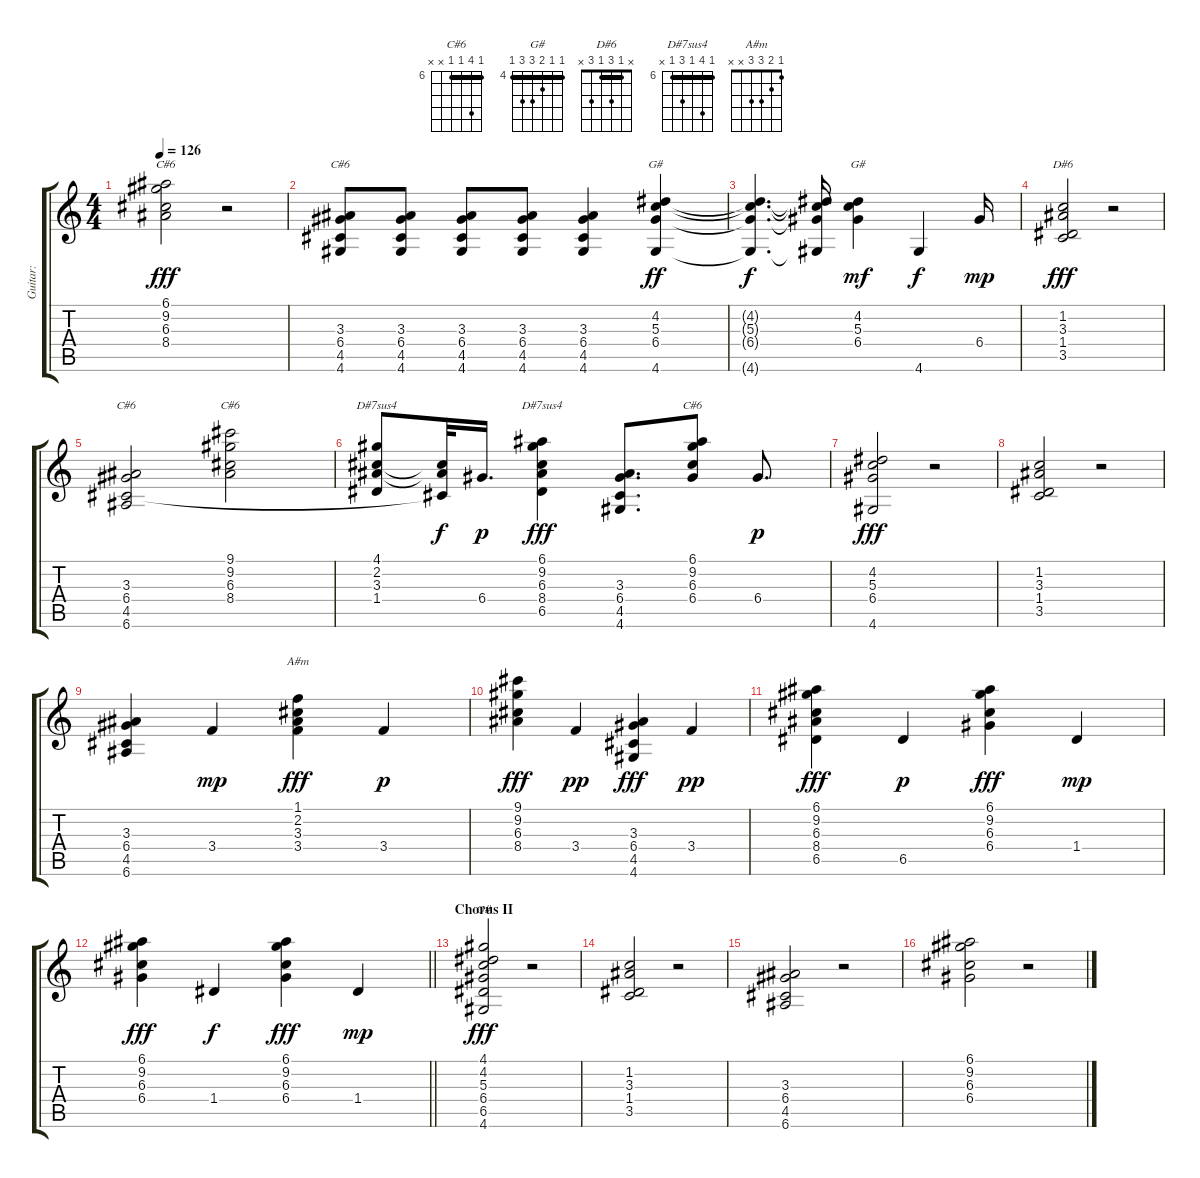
\track ("Guitar:" "Guitar:") {instrument electricguitarjazz}
\staff {score tabs}
\tuning (E4 B3 G3 D3 A2 E2) {hide}
\chord ("C#6" 6 9 6 8 x x) {firstfret 6 barre 6}
\chord ("C#6" x x 3 6 4 4) {firstfret 3}
\chord ("G#" x 4 5 6 x 4) {firstfret 4 barre 4}
\chord ("G#" x 4 5 6 x x) {firstfret 4}
\chord ("D#6" x 1 3 1 3 x) {barre 1}
\chord ("C#6" x x 3 6 4 6) {firstfret 3}
\chord ("C#6" 9 9 6 8 x x) {firstfret 6 barre 9}
\chord ("D#7sus4" 4 2 3 1 x x)
\chord ("D#7sus4" 6 9 6 8 6 x) {firstfret 6 barre 6}
\chord ("C#6" 6 9 6 6 x x) {firstfret 6 barre 6}
\chord ("A#m" 1 2 3 3 x x)
\chord ("G#" 4 4 5 6 6 4) {firstfret 4 barre 4}
\ts (4 4)
\tempo 126
\clef g2
\ks c
(6.1 9.2 6.3 8.4).2{ch "C#6" dy fff} r.2 |
(3.3 6.4 4.5 4.6).8{ch "C#6"} (3.3 6.4 4.5 4.6).8 (3.3 6.4 4.5 4.6).8 (3.3 6.4 4.5 4.6).8 (3.3 6.4 4.5 4.6).4 (4.2 5.3 6.4 4.6).4{ch "G#" dy ff} |
(4.2{t} 5.3{t} 6.4{t} 4.6{t}).4{d dy f} (4.2{t} 5.3{t} 6.4{t} 4.6{t}).16 (4.2 5.3 6.4).4{ch "G#" dy mf} 4.6.4{dy f} 6.4.16{dy mp} |
(1.2 3.3 1.4 3.5).2{ch "D#6" dy fff} r.2 |
(3.3 6.4 4.5 6.6).2{ch "C#6"} (9.1 9.2 6.3 8.4).2{ch "C#6"} |
(4.1 2.2 3.3 1.4).8{ch "D#7sus4"} (2.2{t} 3.3{t} 4.5{t}).32{dy f} 6.4.16{d dy p} (6.1 9.2 6.3 8.4 6.5).4{ch "D#7sus4" dy fff} (3.3 6.4 4.5 4.6).8{d} (6.1 9.2 6.3 6.4).8{ch "C#6"} 6.4.8{d dy p} |
(4.2 5.3 6.4 4.6).2{dy fff} r.2 |
(1.2 3.3 1.4 3.5).2 r.2 |
(3.3 6.4 4.5 6.6).4 3.4.4{dy mp} (1.1 2.2 3.3 3.4).4{ch "A#m" dy fff} 3.4.4{dy p} |
(9.1 9.2 6.3 8.4).4{dy fff} 3.4.4{dy pp} (3.3 6.4 4.5 4.6).4{dy fff} 3.4.4{dy pp} |
(6.1 9.2 6.3 8.4 6.5).4{dy fff} 6.5.4{dy p} (6.1 9.2 6.3 6.4).4{dy fff} 1.4.4{dy mp} |
\barLineRight lightlight
(6.1 9.2 6.3 6.4).4{dy fff} 1.4.4{dy f} (6.1 9.2 6.3 6.4).4{dy fff} 1.4.4{dy mp} |
\section ("" "Chorus II")
(4.1 4.2 5.3 6.4 6.5 4.6).2{ch "G#" dy fff} r.2 |
(1.2 3.3 1.4 3.5).2 r.2 |
(3.3 6.4 4.5 6.6).2 r.2 |
(6.1 9.2 6.3 6.4).2 r.2
